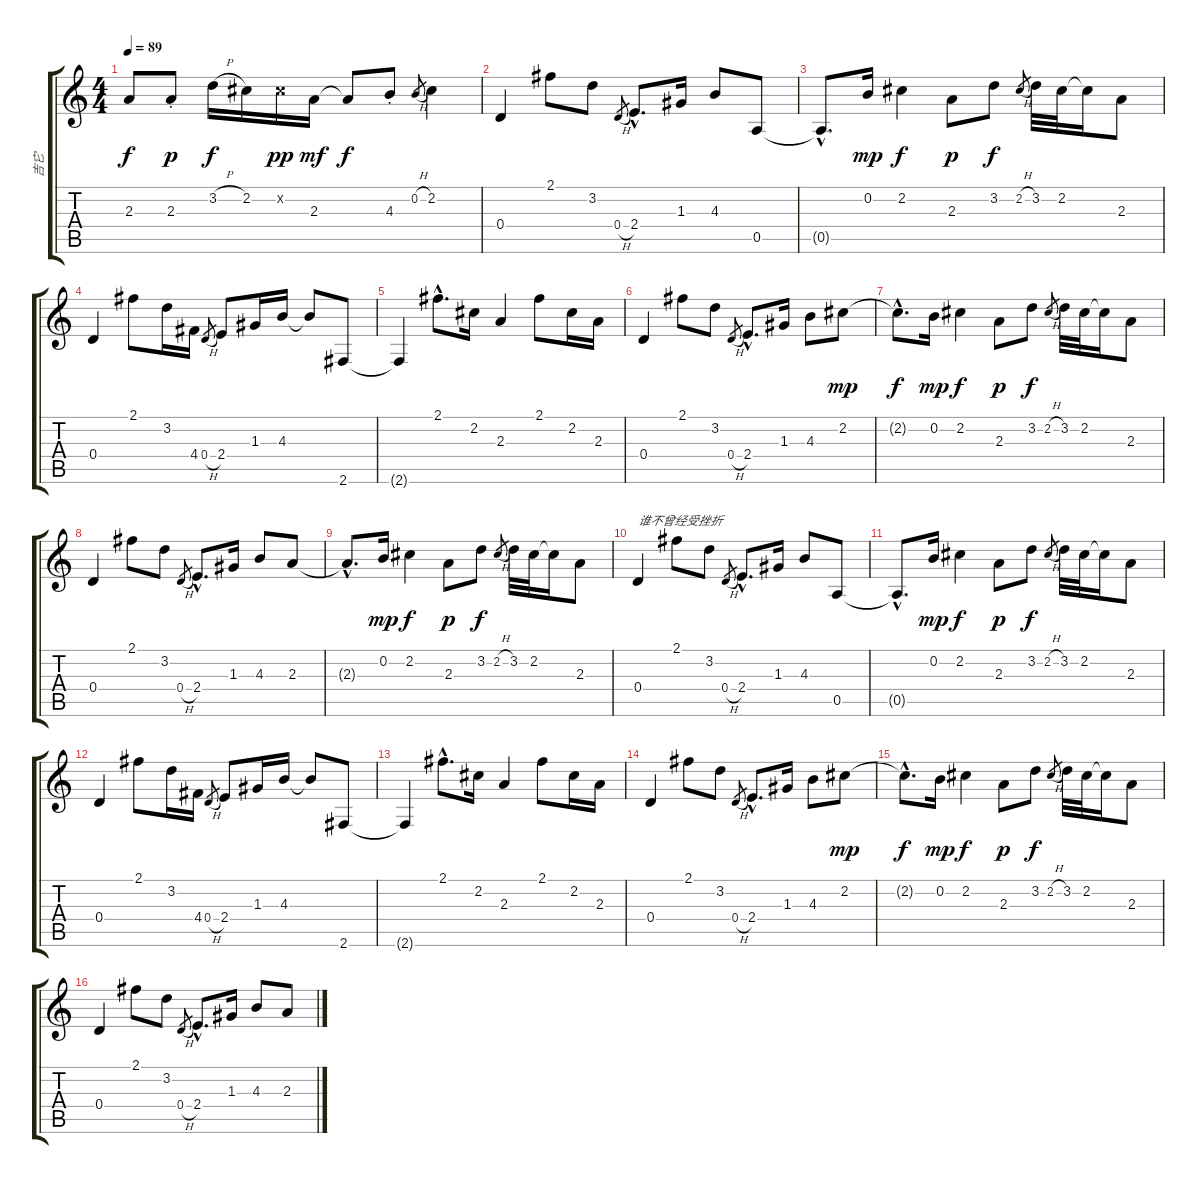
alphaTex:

\track ("吉它" "吉它") {instrument electricguitarjazz}
\staff {score tabs}
\tuning (E4 B3 G3 D3 A2 E2) {hide}
\ts (4 4)
\tempo 89
\clef g2
\ks c
2.3{t}.8{dy f} 2.3{st}.8{dy p} 3.2{h}.16{dy f} 2.2.16 2.2{x}.16{dy pp} 2.3.16{dy mf} 2.3{t}.8{dy f} 4.3{st}.8 0.2{h}.8{gr} 2.2.4 |
0.4.4 2.1.8 3.2.8 0.4{h}.8{gr} 2.4{hac}.8{d} 1.3.16 4.3.8 0.5.8 |
0.5{hac t}.8{d} 0.2.16{dy mp} 2.2.4{dy f} 2.3.8{dy p} 3.2.8{dy f} 2.2{h}.8{gr} 3.2.32 2.2.32 2.2{t}.16 2.3.8 |
0.4.4 2.1.8 3.2.16 4.4.16 0.4{h}.8{gr} 2.4.8 1.3.16 4.3.16 4.3{t}.8 2.6.8 |
2.6{t}.4 2.1{hac}.8{d} 2.2.16 2.3.4 2.1.8 2.2.16 2.3.16 |
0.4.4 2.1.8 3.2.8 0.4{h}.8{gr} 2.4{hac}.8{d} 1.3.16 4.3.8 2.2.8{dy mp} |
2.2{hac t}.8{d dy f} 0.2.16{dy mp} 2.2.4{dy f} 2.3.8{dy p} 3.2.8{dy f} 2.2{h}.8{gr} 3.2.32 2.2.32 2.2{t}.16 2.3.8 |
0.4.4 2.1.8 3.2.8 0.4{h}.8{gr} 2.4{hac}.8{d} 1.3.16 4.3.8 2.3.8 |
2.3{hac t}.8{d} 0.2.16{dy mp} 2.2.4{dy f} 2.3.8{dy p} 3.2.8{dy f} 2.2{h}.8{gr} 3.2.32 2.2.32 2.2{t}.16 2.3.8 |
0.4.4{txt "谁不曾经受挫折"} 2.1.8 3.2.8 0.4{h}.8{gr} 2.4{hac}.8{d} 1.3.16 4.3.8 0.5.8 |
0.5{hac t}.8{d} 0.2.16{dy mp} 2.2.4{dy f} 2.3.8{dy p} 3.2.8{dy f} 2.2{h}.8{gr} 3.2.32 2.2.32 2.2{t}.16 2.3.8 |
0.4.4 2.1.8 3.2.16 4.4.16 0.4{h}.8{gr} 2.4.8 1.3.16 4.3.16 4.3{t}.8 2.6.8 |
2.6{t}.4 2.1{hac}.8{d} 2.2.16 2.3.4 2.1.8 2.2.16 2.3.16 |
0.4.4 2.1.8 3.2.8 0.4{h}.8{gr} 2.4{hac}.8{d} 1.3.16 4.3.8 2.2.8{dy mp} |
2.2{hac t}.8{d dy f} 0.2.16{dy mp} 2.2.4{dy f} 2.3.8{dy p} 3.2.8{dy f} 2.2{h}.8{gr} 3.2.32 2.2.32 2.2{t}.16 2.3.8 |
0.4.4 2.1.8 3.2.8 0.4{h}.8{gr} 2.4{hac}.8{d} 1.3.16 4.3.8 2.3.8
